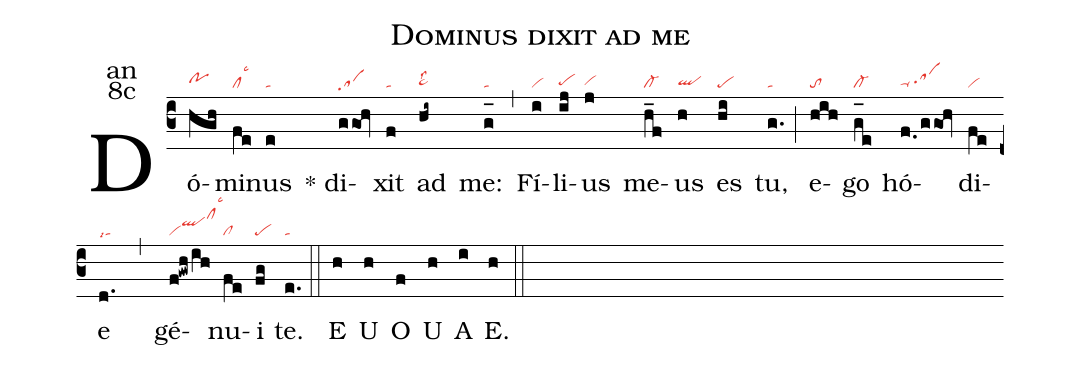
name:Dominus dixit ad me;
office-part:an;
mode:8c;
nabc-lines:1;
%%
(c3) Dó(hgh|pohh)mi(fe|cllsc3)nus(e|ta) <sp>*</sp> di(ggoh|sahe)xit(f|ta) ad(hi~|ta>hglss2) me:(g_[oh:h]|ta) (,) Fí(i|vi)li(ij|pehg)us(j|vihg) me(h_f|cl-)us(h|qlhg) es(hi|pe) tu,(g.|ta) (;) e(hih|to)go(g_[oh:h]e|cl-) hó(f.0/ggoh|ta-hg/sahh)di(fe|vi)e(d.|talsi7) ( ,/) gé(f!gwh/ih|viqlhjclhmlsc3)nu(fe|cl)i(fg|pe) te.(e.|ta) (::)
<eu>E(h) U(h) O(f) U(h) A(i) E.(h) </eu>(::)
